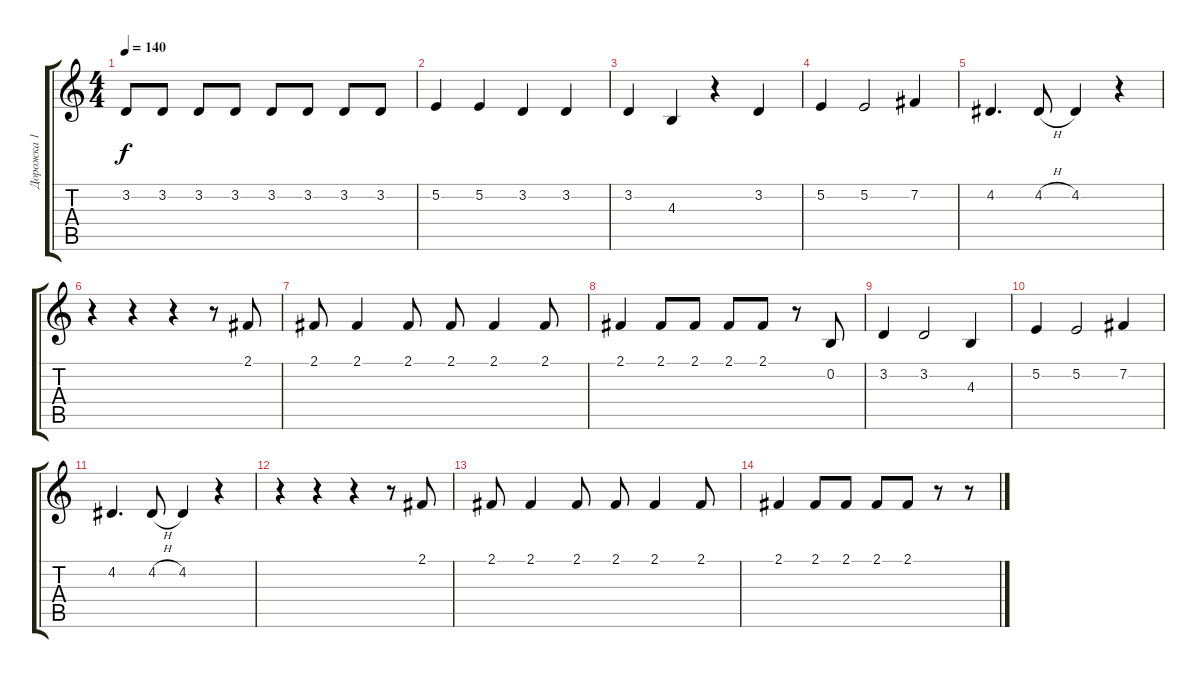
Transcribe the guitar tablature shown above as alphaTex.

\track ("Дорожка 1" "Дорожка 1") {instrument acousticgrandpiano}
\staff {score tabs}
\tuning (E4 B3 G3 D3 A2 E2) {hide}
\ts (4 4)
\tempo 140
\clef g2
\ks c
3.2.8{dy f} 3.2.8 3.2.8 3.2.8 3.2.8 3.2.8 3.2.8 3.2.8 |
5.2.4 5.2.4 3.2.4 3.2.4 |
3.2.4 4.3.4 r.4 3.2.4 |
5.2.4 5.2.2 7.2.4 |
4.2.4{d} 4.2{h}.8 4.2.4 r.4 |
r.4 r.4 r.4 r.8 2.1.8 |
2.1.8 2.1.4 2.1.8 2.1.8 2.1.4 2.1.8 |
2.1.4 2.1.8 2.1.8 2.1.8 2.1.8 r.8 0.2.8 |
3.2.4 3.2.2 4.3.4 |
5.2.4 5.2.2 7.2.4 |
4.2.4{d} 4.2{h}.8 4.2.4 r.4 |
r.4 r.4 r.4 r.8 2.1.8 |
2.1.8 2.1.4 2.1.8 2.1.8 2.1.4 2.1.8 |
2.1.4 2.1.8 2.1.8 2.1.8 2.1.8 r.8 r.8
